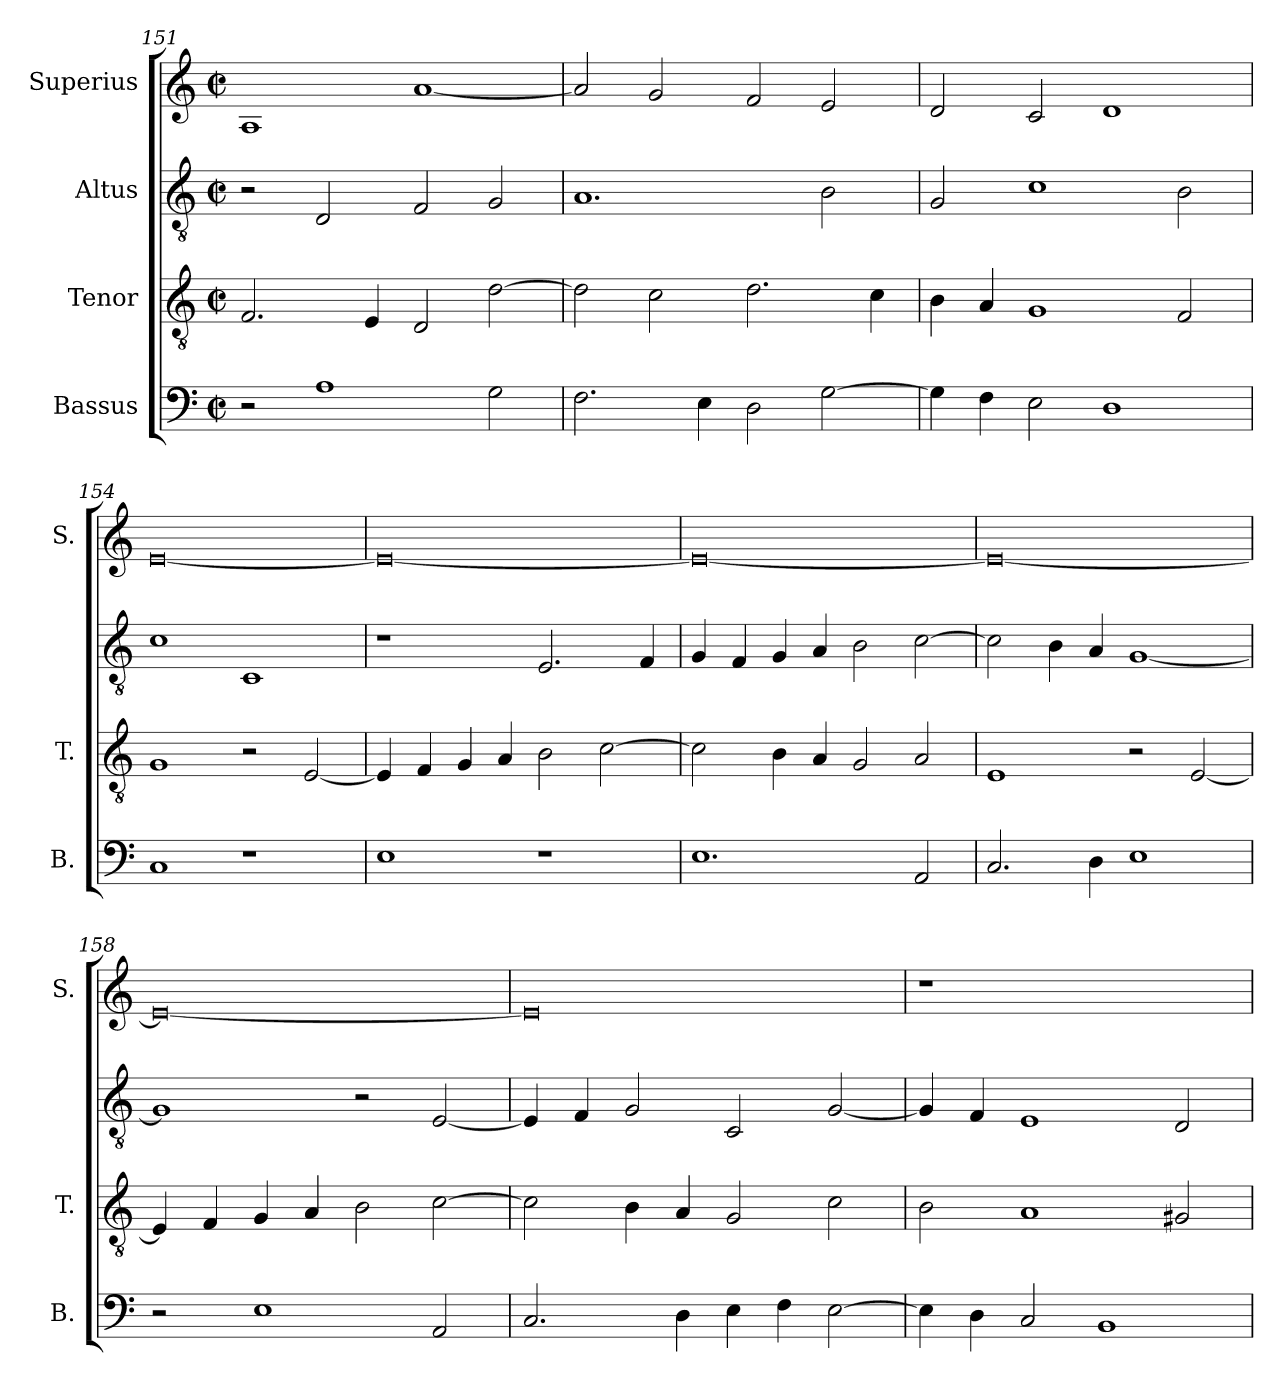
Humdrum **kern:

**kern	**kern	**kern	**kern
*part4	*part3	*part2	*part1
*staff4	*staff3	*staff2	*staff1
*I"Bassus	*I"Tenor	*I"Altus	*I"Superius
*I'B.	*I'T.	*	*I'S.
!!LO:LB:g=z
*clefF4	*clefGv2	*clefGv2	*clefG2
*	*ITrd7c12	*ITrd7c12	*
*k[]	*k[]	*k[]	*k[]
*C:	*C:	*C:	*C:
*M2/2	*M2/2	*M2/2	*M2/2
*met(c|)	*met(c|)	*met(c|)	*met(c|)
=151	=151	=151	=151
2r	2.FFi/	2r	1Ai
1Ai	.	2DDi/	.
.	4EEi/	.	.
.	2DDi/	2FFi/	[<1ai
2Gi\	[>2Di\	2GGi/	.
=152	=152	=152	=152
2.Fi\	2Di\]	1.AAi	2ai/]
.	2Ci\	.	2gi/
4Ei\	.	.	.
2Di\	2.Di\	.	2fi/
[>2Gi\	.	2BBi\	2ei/
.	4Ci\	.	.
=153	=153	=153	=153
4Gi\]	4BBi\	2GGi/	2di/
4Fi\	4AAi/	.	.
2Ei\	1GGi	1Ci	2ci/
1Di	.	.	1di
.	2FFi/	2BBi\	.
=154	=154	=154	=154
1Ci	1GGi	1Ci	[<0ei
1r	2r	1CCi	.
.	[<2EEi/	.	.
=155	=155	=155	=155
1Ei	4EEi/]	1r	0ei_<
.	4FFi/	.	.
.	4GGi/	.	.
.	4AAi/	.	.
1r	2BBi\	2.EEi/	.
.	[>2Ci\	.	.
.	.	4FFi/	.
!!LO:LB:g=z
=156	=156	=156	=156
1.Ei	2Ci\]	4GGi/	0ei_<
.	.	4FFi/	.
.	4BBi\	4GGi/	.
.	4AAi/	4AAi/	.
.	2GGi/	2BBi\	.
2AAi/	2AAi/	[>2Ci\	.
=157	=157	=157	=157
2.Ci/	1EEi	2Ci\]	0ei_<
.	.	4BBi\	.
4Di\	.	4AAi/	.
1Ei	2r	[<1GGi	.
.	[<2EEi/	.	.
=158	=158	=158	=158
2r	4EEi/]	1GGi]	0ei_<
.	4FFi/	.	.
1Ei	4GGi/	.	.
.	4AAi/	.	.
.	2BBi\	2r	.
2AAi/	[>2Ci\	[<2EEi/	.
=159	=159	=159	=159
2.Ci/	2Ci\]	4EEi/]	0ei]
.	.	4FFi/	.
.	4BBi\	2GGi/	.
4Di\	4AAi/	.	.
4Ei\	2GGi/	2CCi/	.
4Fi\	.	.	.
[>2Ei\	2Ci\	[<2GGi/	.
!!LO:PB:g=z
=160	=160	=160	=160
!	!	!	!LO:N:vis=1
4Ei\]	2BBi\	4GGi/]	1r
4Di\	.	4FFi/	.
2Ci/	1AAi	1EEi	.
1BBi	.	.	1ryy
.	2GG#Xi/	2DDi/	.
=	=	=	=
*-	*-	*-	*-
